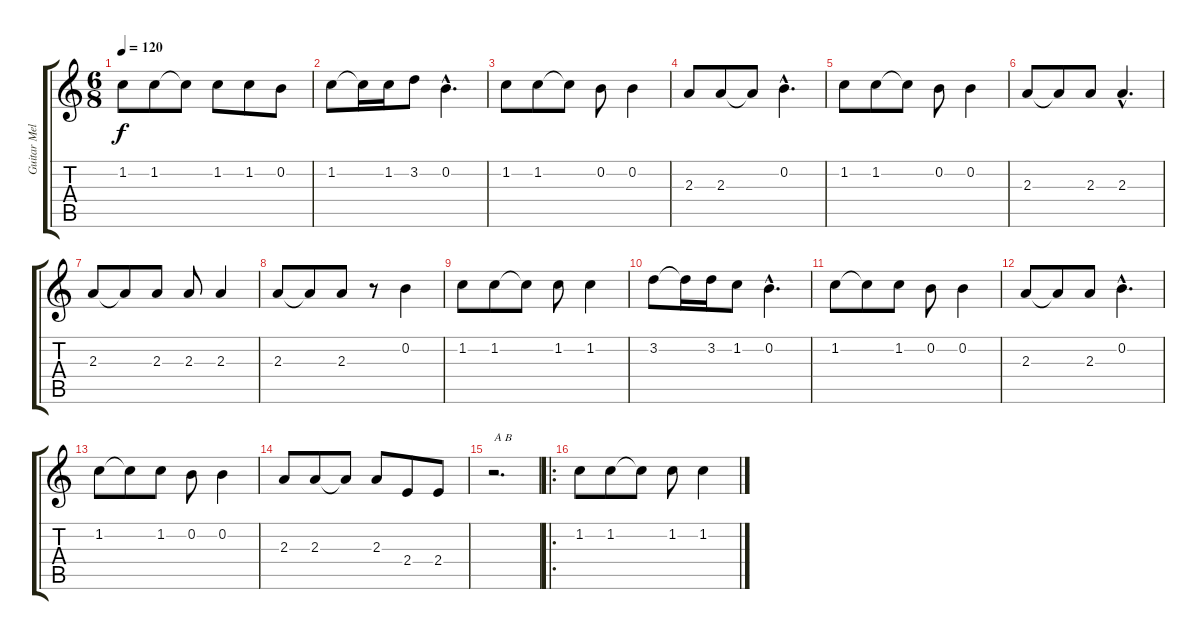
\track ("Guitar Melody" "Guitar Mel") {instrument acousticguitarnylon}
\staff {score tabs}
\tuning (E4 B3 G3 D3 A2 E2) {hide}
\ts (6 8)
\tempo 120
\clef g2
\ks c
1.2.8{dy f} 1.2.8 1.2{t}.8 1.2.8 1.2.8 0.2.8 |
1.2.8 1.2{t}.16 1.2.16 3.2.8 0.2{hac}.4{d} |
1.2.8 1.2.8 1.2{t}.8 0.2.8 0.2.4 |
2.3.8 2.3.8 2.3{t}.8 0.2{hac}.4{d} |
1.2.8 1.2.8 1.2{t}.8 0.2.8 0.2.4 |
2.3.8 2.3{t}.8 2.3.8 2.3{hac}.4{d} |
2.3.8 2.3{t}.8 2.3.8 2.3.8 2.3.4 |
2.3.8 2.3{t}.8 2.3.8 r.8 0.2.4 |
1.2.8 1.2.8 1.2{t}.8 1.2.8 1.2.4 |
3.2.8 3.2{t}.16 3.2.16 1.2.8 0.2{hac}.4{d} |
1.2.8 1.2{t}.8 1.2.8 0.2.8 0.2.4 |
2.3.8 2.3{t}.8 2.3.8 0.2{hac}.4{d} |
1.2.8 1.2{t}.8 1.2.8 0.2.8 0.2.4 |
2.3.8 2.3.8 2.3{t}.8 2.3.8 2.4.8 2.4.8 |
r.2{d txt "A B"} |
\ro
1.2.8 1.2.8 1.2{t}.8 1.2.8 1.2.4
